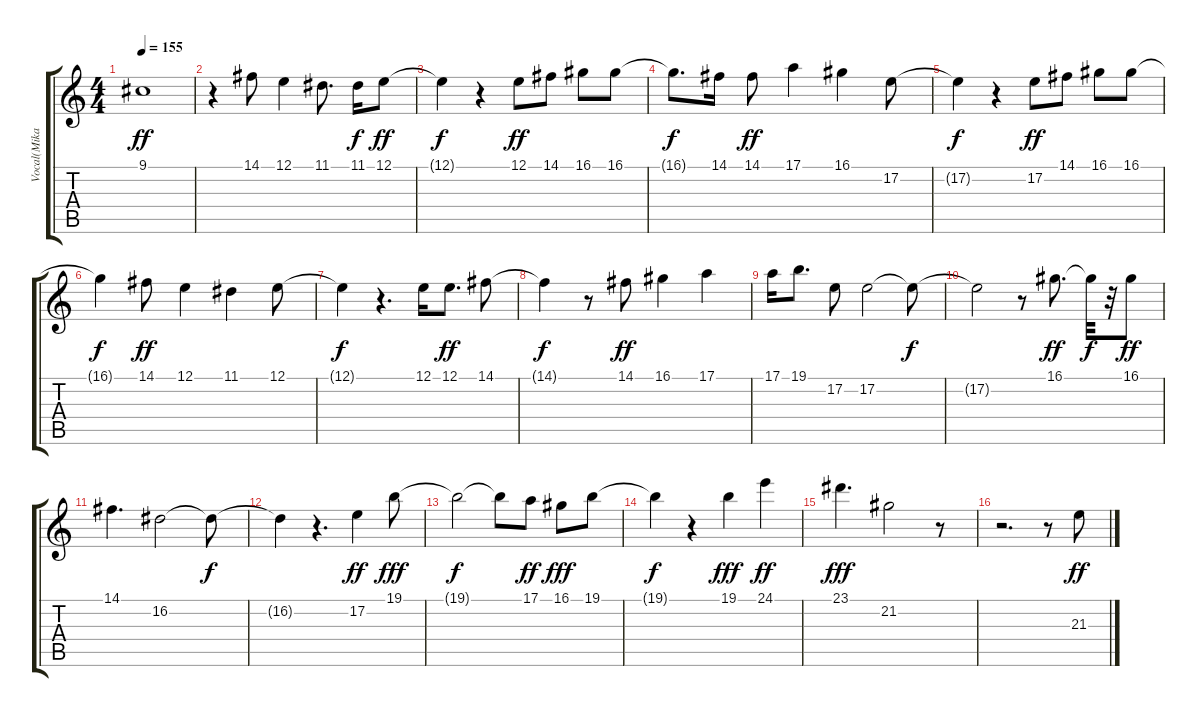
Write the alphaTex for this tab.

\track ("Vocal(Mika Nakashima)" "Vocal(Mika") {instrument panflute}
\staff {score tabs}
\tuning (E4 B3 G3 D3 A2 E2) {hide}
\ts (4 4)
\tempo 155
\clef g2
\ks c
9.1.1{dy ff} |
r.4 14.1.8 12.1.4 11.1.8{d} 11.1.16{dy f} 12.1.8{dy ff} |
12.1{t}.4{dy f} r.4 12.1.8{dy ff} 14.1.8 16.1.8 16.1.8 |
16.1{t}.8{d dy f} 14.1.16 14.1.8{dy ff} 17.1.4 16.1.4 17.2.8 |
17.2{t}.4{dy f} r.4 17.2.8{dy ff} 14.1.8 16.1.8 16.1.8 |
16.1{t}.4{dy f} 14.1.8{dy ff} 12.1.4 11.1.4 12.1.8 |
12.1{t}.4{dy f} r.4{d} 12.1.16 12.1.8{d dy ff} 14.1.8 |
14.1{t}.4{dy f} r.8 14.1.8{dy ff} 16.1.4 17.1.4 |
17.1.16 19.1.8{d} 17.2.8 17.2.2 17.2{t}.8{dy f} |
17.2{t}.2 r.8 16.1.8{d dy ff} 16.1{t}.32{dy f} r.32 16.1.8{dy ff} |
14.1.4{d} 16.2.2 16.2{t}.8{dy f} |
16.2{t}.4 r.4{d} 17.2.4{dy ff} 19.1.8{dy fff} |
19.1{t}.2{dy f} 19.1{t}.8 17.1.8{dy ff} 16.1.8{dy fff} 19.1.8 |
19.1{t}.4{dy f} r.4 19.1.4{dy fff} 24.1.4{dy ff} |
23.1.4{d dy fff} 21.2.2 r.8 |
r.2{d} r.8 21.3.8{dy ff}
